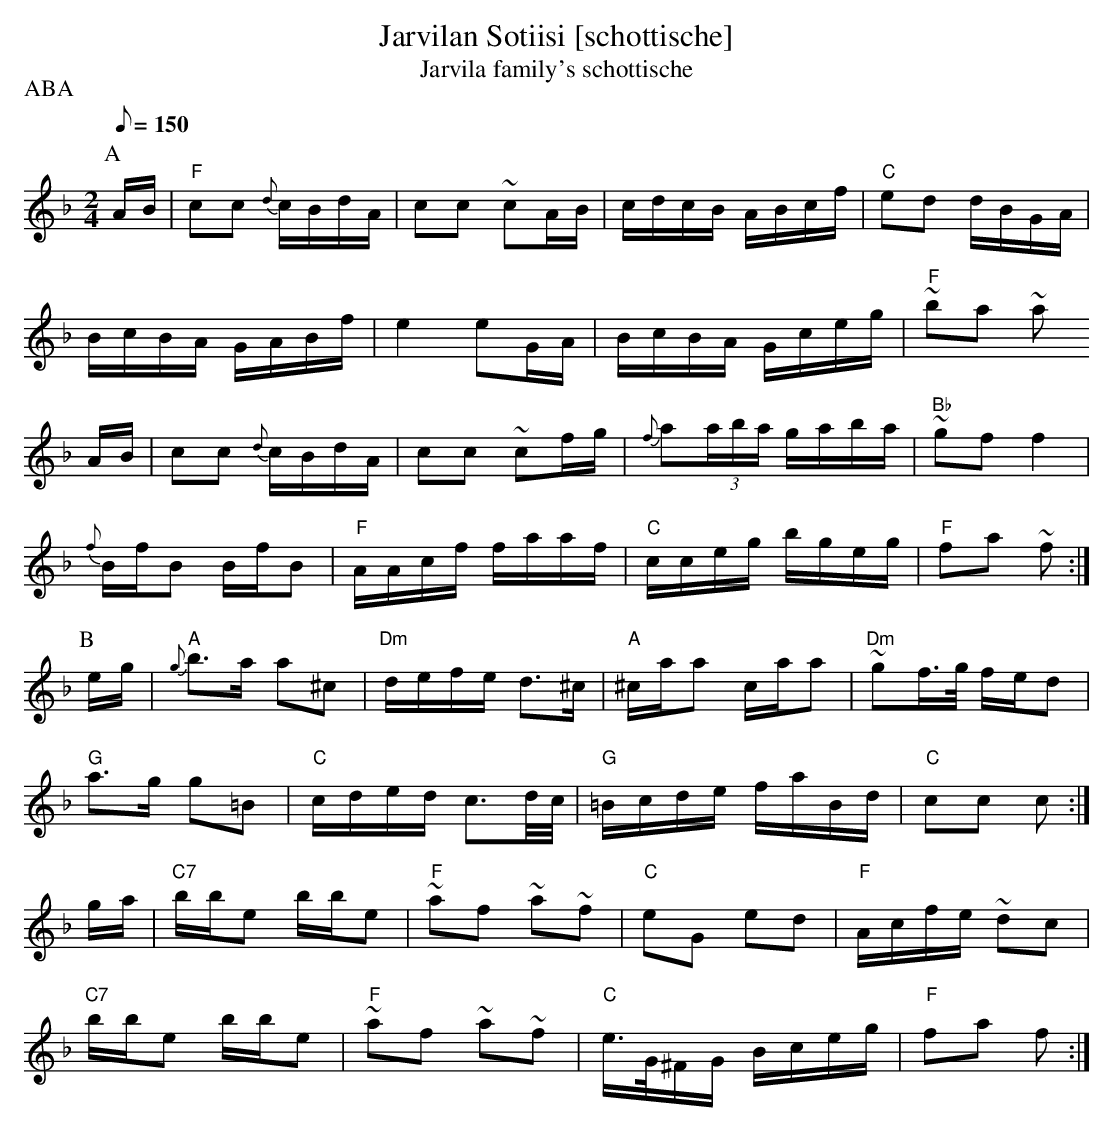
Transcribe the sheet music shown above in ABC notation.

X:1
T:Jarvilan Sotiisi [schottische]
T:Jarvila family's schottische
M:2/4
L:1/16
Q:1/8=150
P:ABA
K:F
P:A
AB|"F"c2c2 {d}cBdA|   c2c2 ~c2AB|   cdcB    ABcf|"C"  e2d2  dBGA|
      BcBA    GABf|   e4    e2GA|   BcBA    Gceg|"F" ~b2a2 ~a2
AB|   c2c2 {d}cBdA|   c2c2 ~c2fg|{f}a2(3aba gaba|"Bb"~g2f2  f4  |
   {f}BfB2    BfB2|"F"AAcf  faaf|"C"cceg    bgeg|"F"  f2a2 ~f2 :|
P:B
eg|"A"{g}b3a a2^c2|"Dm"defe d3^c  |"A"^caa2 caa2|"Dm"~g2f>g fed2|
   "G"   a3g g2=B2|"C" cded c3d/c/|"G"=Bcde faBd|"C"  c2c2  c2 :|
ga|"C7"bbe2 bbe2|"F"~a2f2 ~a2~f2|"C" e2G2   e2d2|"F"Acfe ~d2c2|
   "C7"bbe2 bbe2|"F"~a2f2 ~a2~f2|"C" e>G^FG Bceg|"F"f2a2  f2 :|
